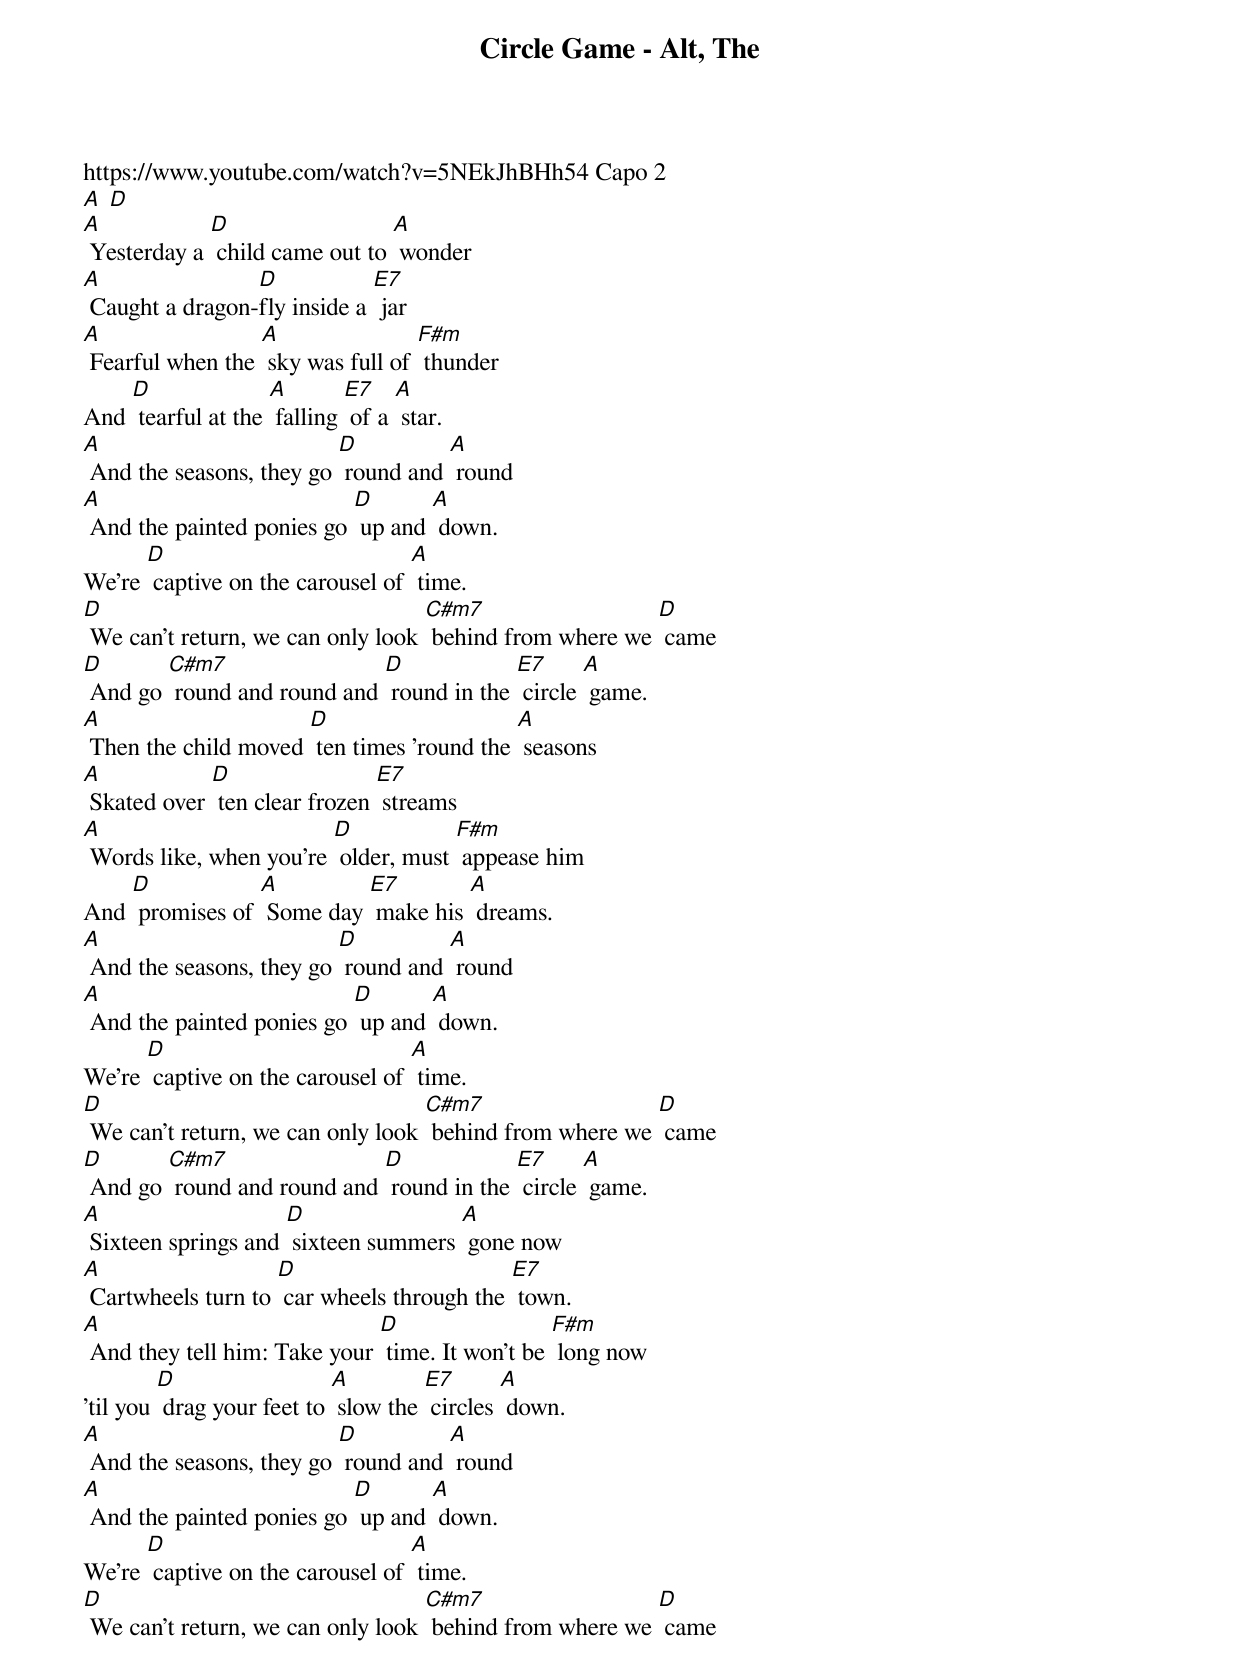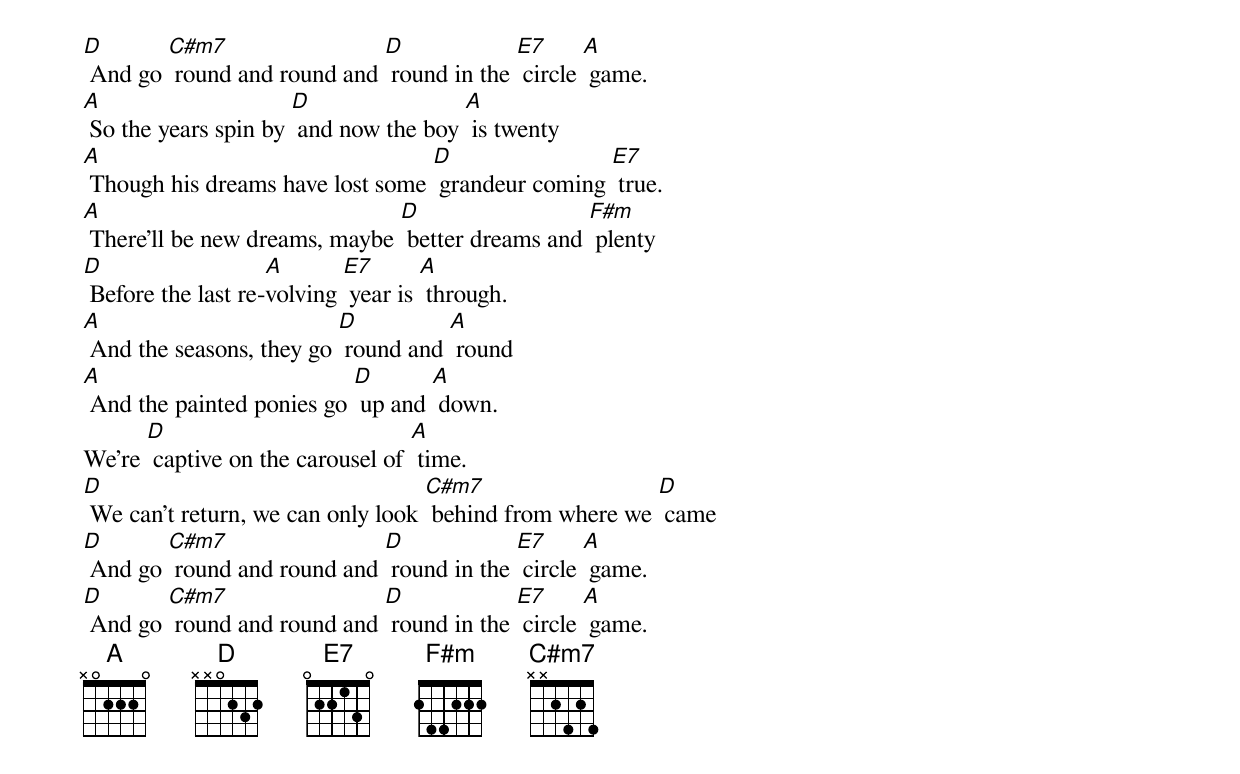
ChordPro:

{t: Circle Game - Alt, The}
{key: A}
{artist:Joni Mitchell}
{define: C#m7 frets 4 4 4 4 fingers 1 1 1 1}
https://www.youtube.com/watch?v=5NEkJhBHh54 Capo 2
[A] [D]
[A] Yesterday a [D] child came out to [A] wonder
[A] Caught a dragon-[D]fly inside a [E7] jar
[A] Fearful when the [A] sky was full of [F#m] thunder
And [D] tearful at the [A] falling [E7] of a [A] star.
{c: }
[A] And the seasons, they go [D] round and [A] round
[A] And the painted ponies go [D] up and [A] down.
We're [D] captive on the carousel of [A] time.
[D] We can't return, we can only look [C#m7] behind from where we [D] came
[D] And go [C#m7] round and round and [D] round in the [E7] circle [A] game.
{c: }
[A] Then the child moved [D] ten times 'round the [A] seasons
[A] Skated over [D] ten clear frozen [E7] streams
[A] Words like, when you're [D] older, must [F#m] appease him
And [D] promises of [A] Some day [E7] make his [A] dreams.
{c: }
[A] And the seasons, they go [D] round and [A] round
[A] And the painted ponies go [D] up and [A] down.
We're [D] captive on the carousel of [A] time.
[D] We can't return, we can only look [C#m7] behind from where we [D] came
[D] And go [C#m7] round and round and [D] round in the [E7] circle [A] game.
{c: }
[A] Sixteen springs and [D] sixteen summers [A] gone now
[A] Cartwheels turn to [D] car wheels through the [E7] town.
[A] And they tell him: Take your [D] time. It won't be [F#m] long now
'til you [D] drag your feet to [A] slow the [E7] circles [A] down.
{c: }
[A] And the seasons, they go [D] round and [A] round
[A] And the painted ponies go [D] up and [A] down.
We're [D] captive on the carousel of [A] time.
[D] We can't return, we can only look [C#m7] behind from where we [D] came
[D] And go [C#m7] round and round and [D] round in the [E7] circle [A] game.
{c: }
[A] So the years spin by [D] and now the boy [A] is twenty
[A] Though his dreams have lost some [D] grandeur coming [E7] true.
[A] There'll be new dreams, maybe [D] better dreams and [F#m] plenty
[D] Before the last re-[A]volving [E7] year is [A] through.
{c: }
[A] And the seasons, they go [D] round and [A] round
[A] And the painted ponies go [D] up and [A] down.
We're [D] captive on the carousel of [A] time.
[D] We can't return, we can only look [C#m7] behind from where we [D] came
[D] And go [C#m7] round and round and [D] round in the [E7] circle [A] game.
[D] And go [C#m7] round and round and [D] round in the [E7] circle [A] game.
